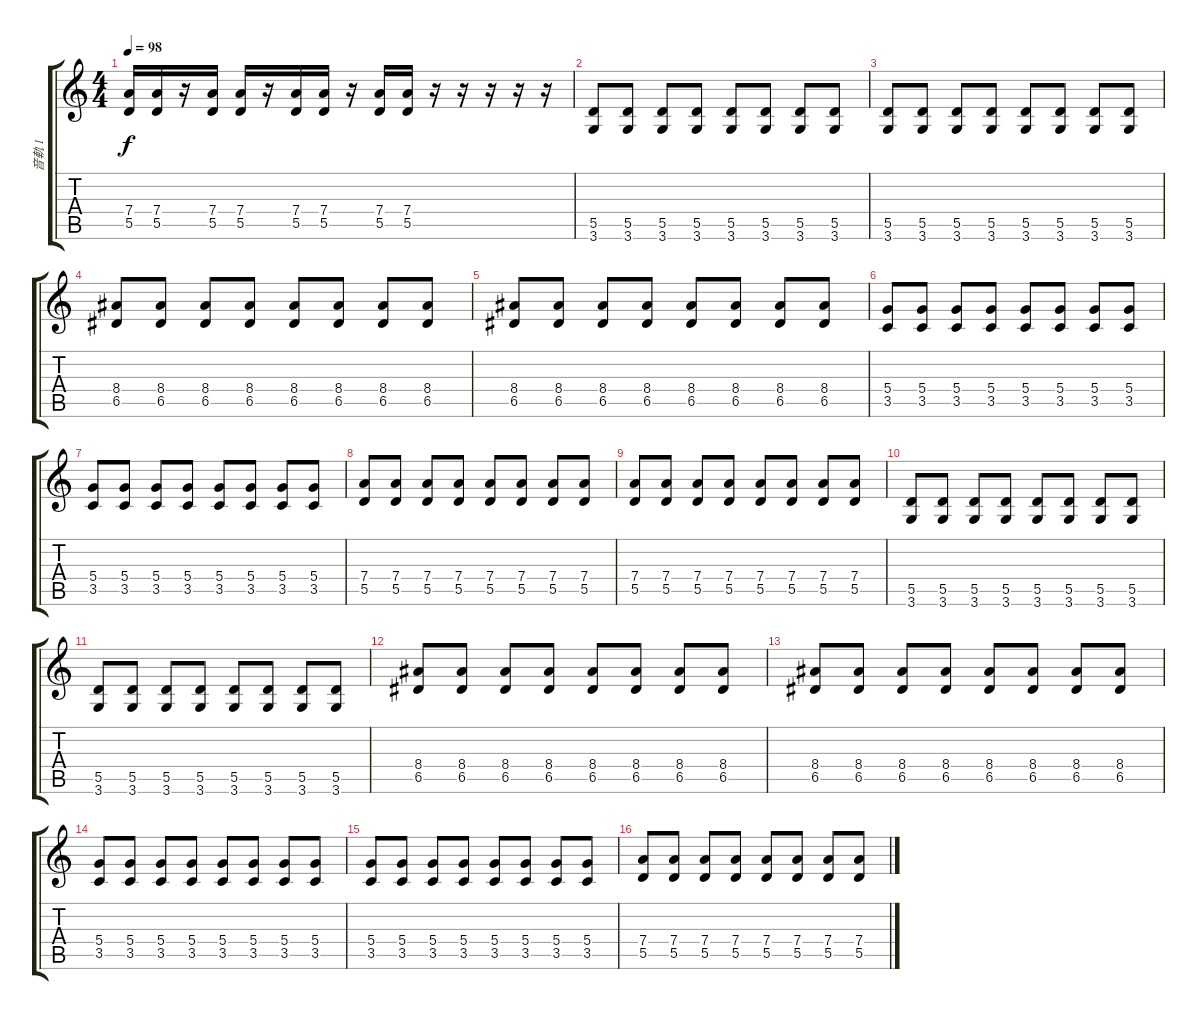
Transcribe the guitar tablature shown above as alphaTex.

\track ("音軌 1" "音軌 1") {instrument electricguitarjazz}
\staff {score tabs}
\tuning (E4 B3 G3 D3 A2 E2) {hide}
\ts (4 4)
\tempo 98
\clef g2
\ks c
(7.4 5.5).16{dy f} (7.4 5.5).16 r.16 (7.4 5.5).16 (7.4 5.5).16 r.16 (7.4 5.5).16 (7.4 5.5).16 r.16 (7.4 5.5).16 (7.4 5.5).16 r.16 r.16 r.16 r.16 r.16 |
(5.5 3.6).8 (5.5 3.6).8 (5.5 3.6).8 (5.5 3.6).8 (5.5 3.6).8 (5.5 3.6).8 (5.5 3.6).8 (5.5 3.6).8 |
(5.5 3.6).8 (5.5 3.6).8 (5.5 3.6).8 (5.5 3.6).8 (5.5 3.6).8 (5.5 3.6).8 (5.5 3.6).8 (5.5 3.6).8 |
(8.4 6.5).8 (8.4 6.5).8 (8.4 6.5).8 (8.4 6.5).8 (8.4 6.5).8 (8.4 6.5).8 (8.4 6.5).8 (8.4 6.5).8 |
(8.4 6.5).8 (8.4 6.5).8 (8.4 6.5).8 (8.4 6.5).8 (8.4 6.5).8 (8.4 6.5).8 (8.4 6.5).8 (8.4 6.5).8 |
(5.4 3.5).8 (5.4 3.5).8 (5.4 3.5).8 (5.4 3.5).8 (5.4 3.5).8 (5.4 3.5).8 (5.4 3.5).8 (5.4 3.5).8 |
(5.4 3.5).8 (5.4 3.5).8 (5.4 3.5).8 (5.4 3.5).8 (5.4 3.5).8 (5.4 3.5).8 (5.4 3.5).8 (5.4 3.5).8 |
(7.4 5.5).8 (7.4 5.5).8 (7.4 5.5).8 (7.4 5.5).8 (7.4 5.5).8 (7.4 5.5).8 (7.4 5.5).8 (7.4 5.5).8 |
(7.4 5.5).8 (7.4 5.5).8 (7.4 5.5).8 (7.4 5.5).8 (7.4 5.5).8 (7.4 5.5).8 (7.4 5.5).8 (7.4 5.5).8 |
(5.5 3.6).8 (5.5 3.6).8 (5.5 3.6).8 (5.5 3.6).8 (5.5 3.6).8 (5.5 3.6).8 (5.5 3.6).8 (5.5 3.6).8 |
(5.5 3.6).8 (5.5 3.6).8 (5.5 3.6).8 (5.5 3.6).8 (5.5 3.6).8 (5.5 3.6).8 (5.5 3.6).8 (5.5 3.6).8 |
(8.4 6.5).8 (8.4 6.5).8 (8.4 6.5).8 (8.4 6.5).8 (8.4 6.5).8 (8.4 6.5).8 (8.4 6.5).8 (8.4 6.5).8 |
(8.4 6.5).8 (8.4 6.5).8 (8.4 6.5).8 (8.4 6.5).8 (8.4 6.5).8 (8.4 6.5).8 (8.4 6.5).8 (8.4 6.5).8 |
(5.4 3.5).8 (5.4 3.5).8 (5.4 3.5).8 (5.4 3.5).8 (5.4 3.5).8 (5.4 3.5).8 (5.4 3.5).8 (5.4 3.5).8 |
(5.4 3.5).8 (5.4 3.5).8 (5.4 3.5).8 (5.4 3.5).8 (5.4 3.5).8 (5.4 3.5).8 (5.4 3.5).8 (5.4 3.5).8 |
(7.4 5.5).8 (7.4 5.5).8 (7.4 5.5).8 (7.4 5.5).8 (7.4 5.5).8 (7.4 5.5).8 (7.4 5.5).8 (7.4 5.5).8
